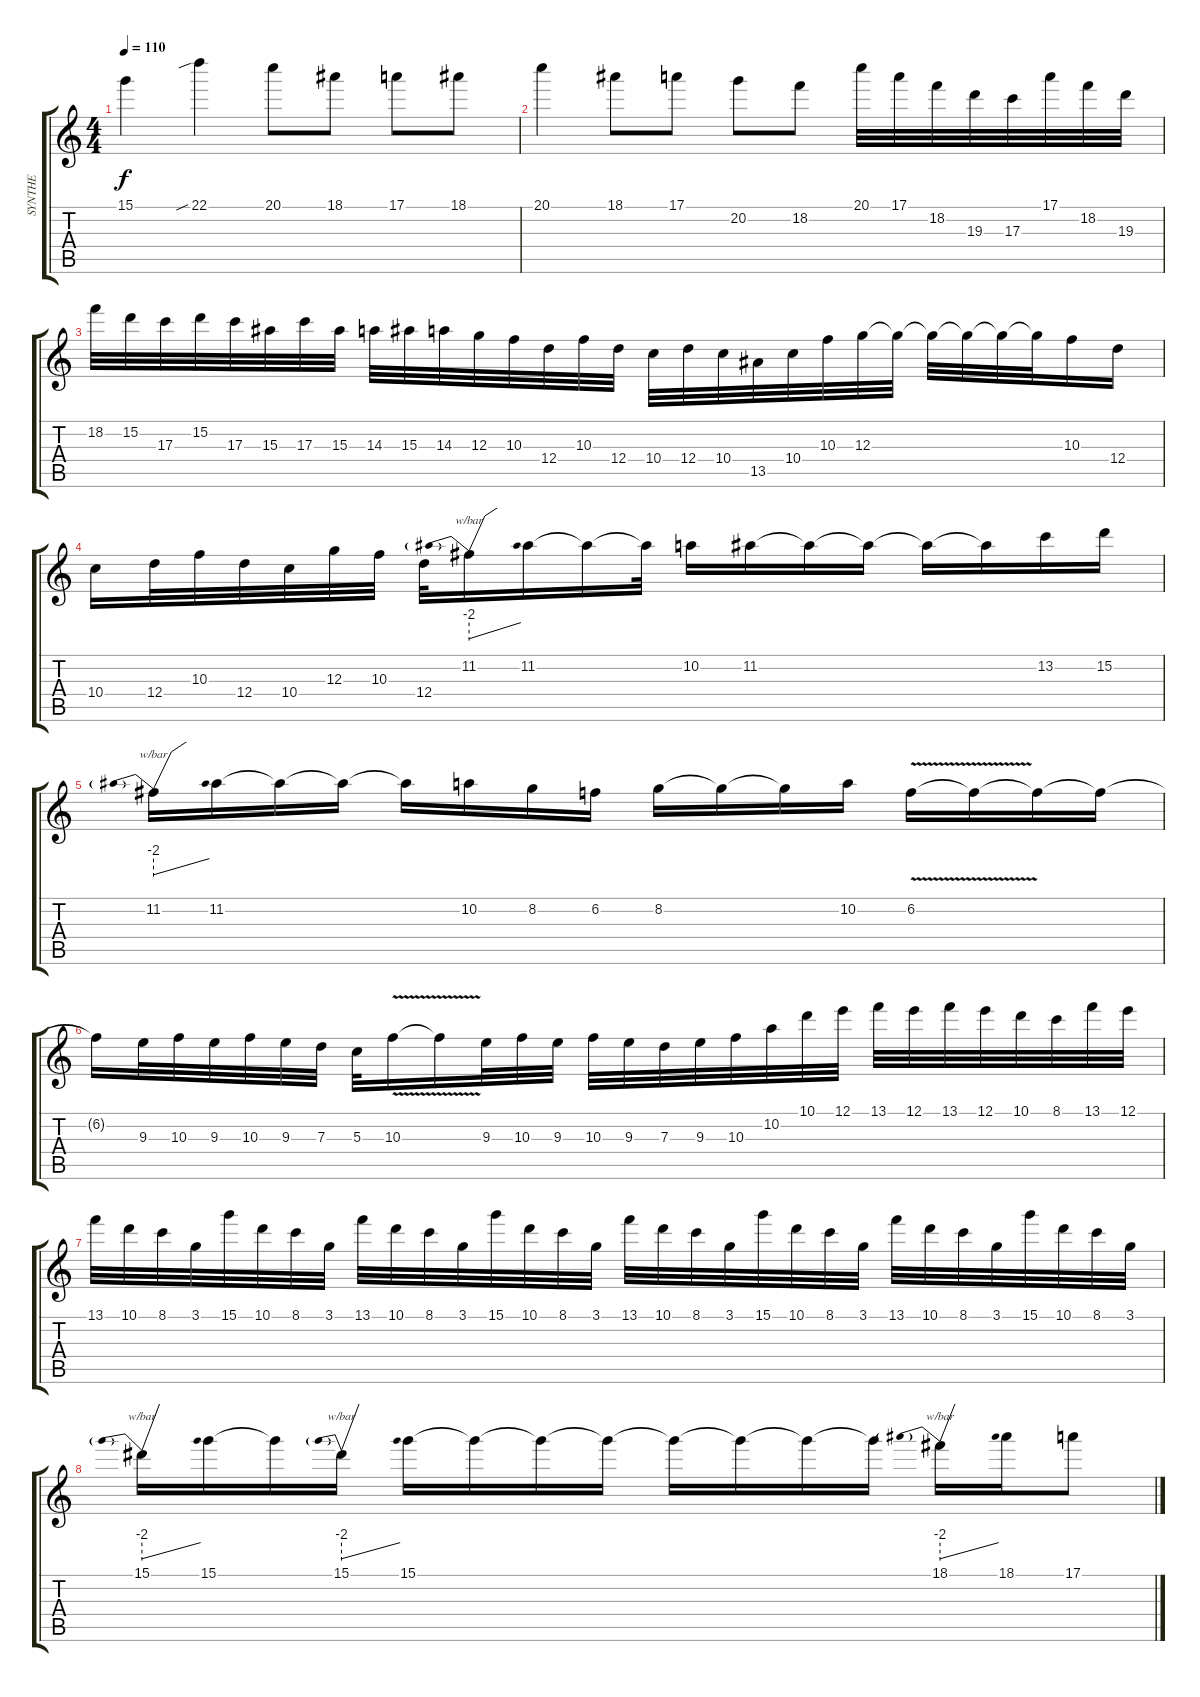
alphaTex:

\track ("SYNTHE" "SYNTHE") {instrument acousticguitarsteel}
\staff {score tabs}
\tuning (E4 B3 G3 D3 A2 E2) {hide}
\ts (4 4)
\tempo 110
\clef g2
\ks c
15.1{t}.4{dy f} 22.1{sib}.4 20.1.8 18.1.8 17.1.8 18.1.8 |
20.1.4 18.1.8 17.1.8 20.2.8 18.2.8 20.1.32 17.1.32 18.2.32 19.3.32 17.3.32 17.1.32 18.2.32 19.3.32 |
18.2.32 15.2.32 17.3.32 15.2.32 17.3.32 15.3.32 17.3.32 15.3.32 14.3.32 15.3.32 14.3.32 12.3.32 10.3.32 12.4.32 10.3.32 12.4.32 10.4.32 12.4.32 10.4.32 13.5.32 10.4.32 10.3.32 12.3.32 12.3{t}.32 12.3{t}.32 12.3{t}.32 12.3{t}.32 12.3{t}.32 10.3.16 12.4.16 |
10.4.16 12.4.32 10.3.32 12.4.32 10.4.32 12.3.32 10.3.32 12.4.32 11.2.16{tbe (predivedive default 0 -8 60 0)} 11.2.16 11.2{t}.16 11.2{t}.32 10.2.16 11.2.16 11.2{t}.16 11.2{t}.16 11.2{t}.16 11.2{t}.16 13.2.16 15.2.16 |
11.2.16{tbe (predivedive default 0 -8 60 0)} 11.2.16 11.2{t}.16 11.2{t}.16 11.2{t}.16 10.2.16 8.2.16 6.2.16 8.2.16 8.2{t}.16 8.2{t}.16 10.2.16 6.2{v}.16 6.2{t}.16 6.2{t}.16 6.2{t}.16 |
6.2{t}.16 9.3.32 10.3.32 9.3.32 10.3.32 9.3.32 7.3.32 5.3.32 10.3{v}.16 10.3{t}.16 9.3.32 10.3.32 9.3.32 10.3.32 9.3.32 7.3.32 9.3.32 10.3.32 10.2.32 10.1.32 12.1.32 13.1.32 12.1.32 13.1.32 12.1.32 10.1.32 8.1.32 13.1.32 12.1.32 |
13.1.32 10.1.32 8.1.32 3.1.32 15.1.32 10.1.32 8.1.32 3.1.32 13.1.32 10.1.32 8.1.32 3.1.32 15.1.32 10.1.32 8.1.32 3.1.32 13.1.32 10.1.32 8.1.32 3.1.32 15.1.32 10.1.32 8.1.32 3.1.32 13.1.32 10.1.32 8.1.32 3.1.32 15.1.32 10.1.32 8.1.32 3.1.32 |
15.1.16{tbe (predivedive default 0 -8 60 0)} 15.1.16 15.1{t}.16 15.1.16{tbe (predivedive default 0 -8 60 0)} 15.1.16 15.1{t}.16 15.1{t}.16 15.1{t}.16 15.1{t}.16 15.1{t}.16 15.1{t}.16 15.1{t}.16 18.1.16{tbe (predivedive default 0 -8 60 0)} 18.1.16 17.1.8
